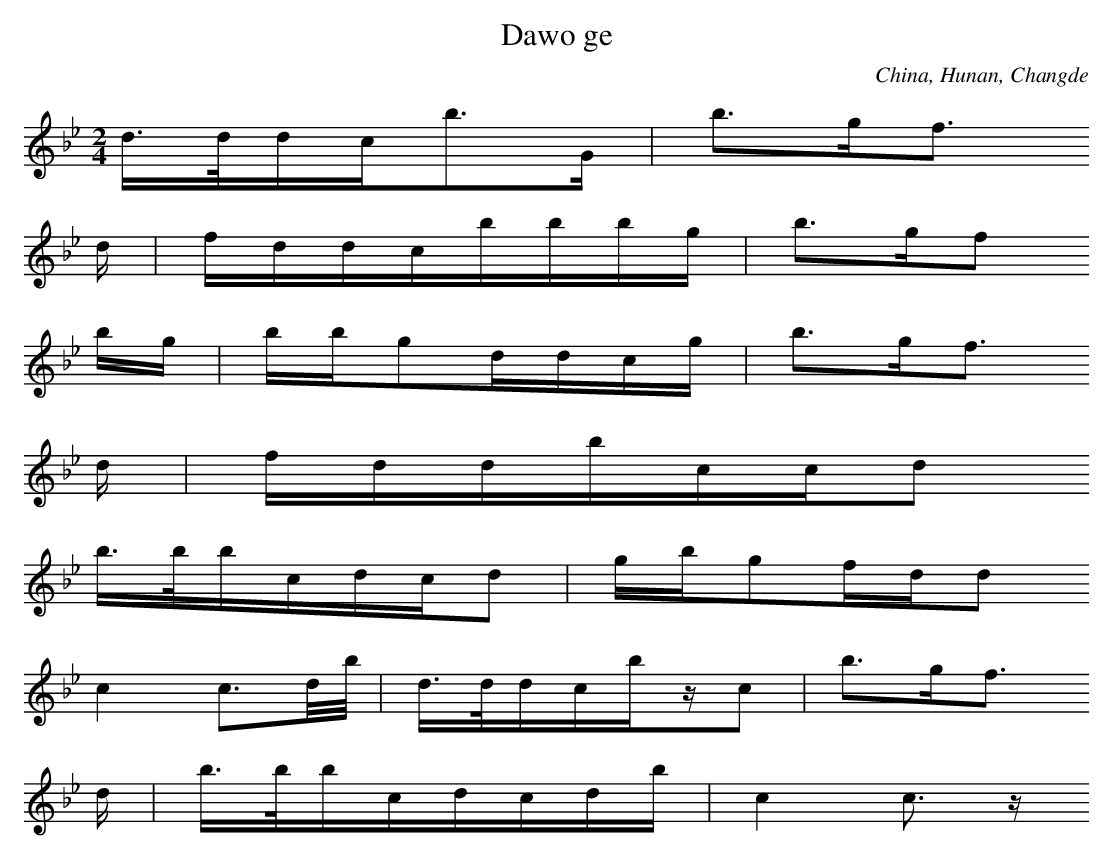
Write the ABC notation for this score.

X:1
T: Dawo ge
O: China, Hunan, Changde
M: 2/4
L: 1/32
K: Bb
d3dd2c2b6G2 | b6g2f6
d2 | f2d2d2c2b2b2b2g2 | b6g2f4
b2g2 | b2b2g4d2d2c2g2 | b6g2f6
d2 | f2d2d2b2c2c2d4
b3bb2c2d2c2d4 | g2b2g4f2d2d4
c8c6db | d3dd2c2b2z2c4 | b6g2f6
d2 | b3bb2c2d2c2d2b2 | c8c6z2
